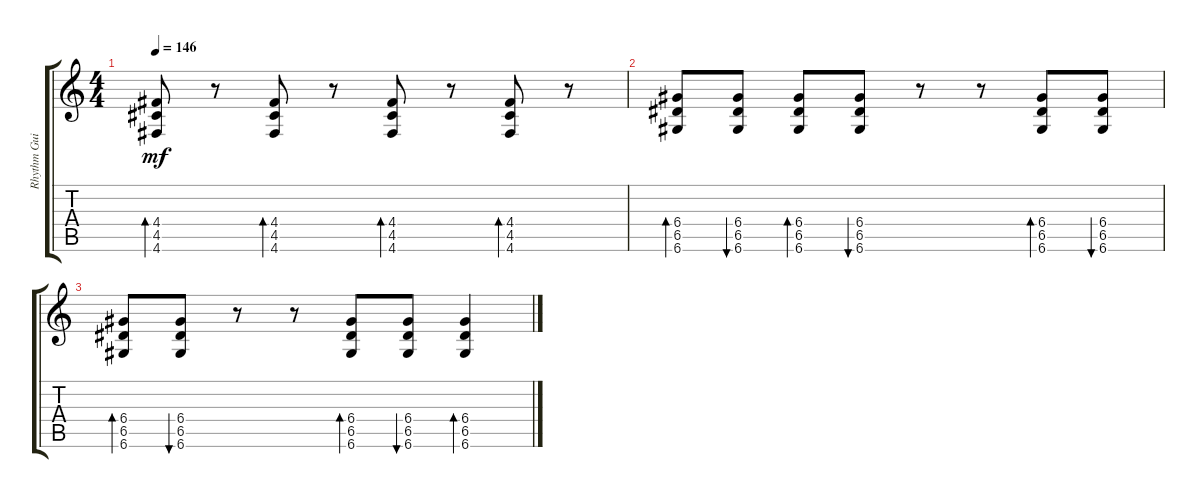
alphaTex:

\track ("Rhythm Guitar" "Rhythm Gui") {instrument overdrivenguitar}
\staff {score tabs}
\tuning (E4 B3 G3 D3 A2 D2) {hide}
\ts (4 4)
\tempo 146
\clef g2
\ks c
(4.4 4.5 4.6).8{bd 30 dy mf} r.8 (4.4 4.5 4.6).8{bd 30} r.8 (4.4 4.5 4.6).8{bd 30} r.8 (4.4 4.5 4.6).8{bd 30} r.8 |
(6.4 6.5 6.6).8{bd 30} (6.4 6.5 6.6).8{bu 30} (6.4 6.5 6.6).8{bd 30} (6.4 6.5 6.6).8{bu 30} r.8 r.8 (6.4 6.5 6.6).8{bd 30} (6.4 6.5 6.6).8{bu 30} |
(6.4 6.5 6.6).8{bd 30} (6.4 6.5 6.6).8{bu 30} r.8 r.8 (6.4 6.5 6.6).8{bd 30} (6.4 6.5 6.6).8{bu 30} (6.4 6.5 6.6).4{bd 30}
